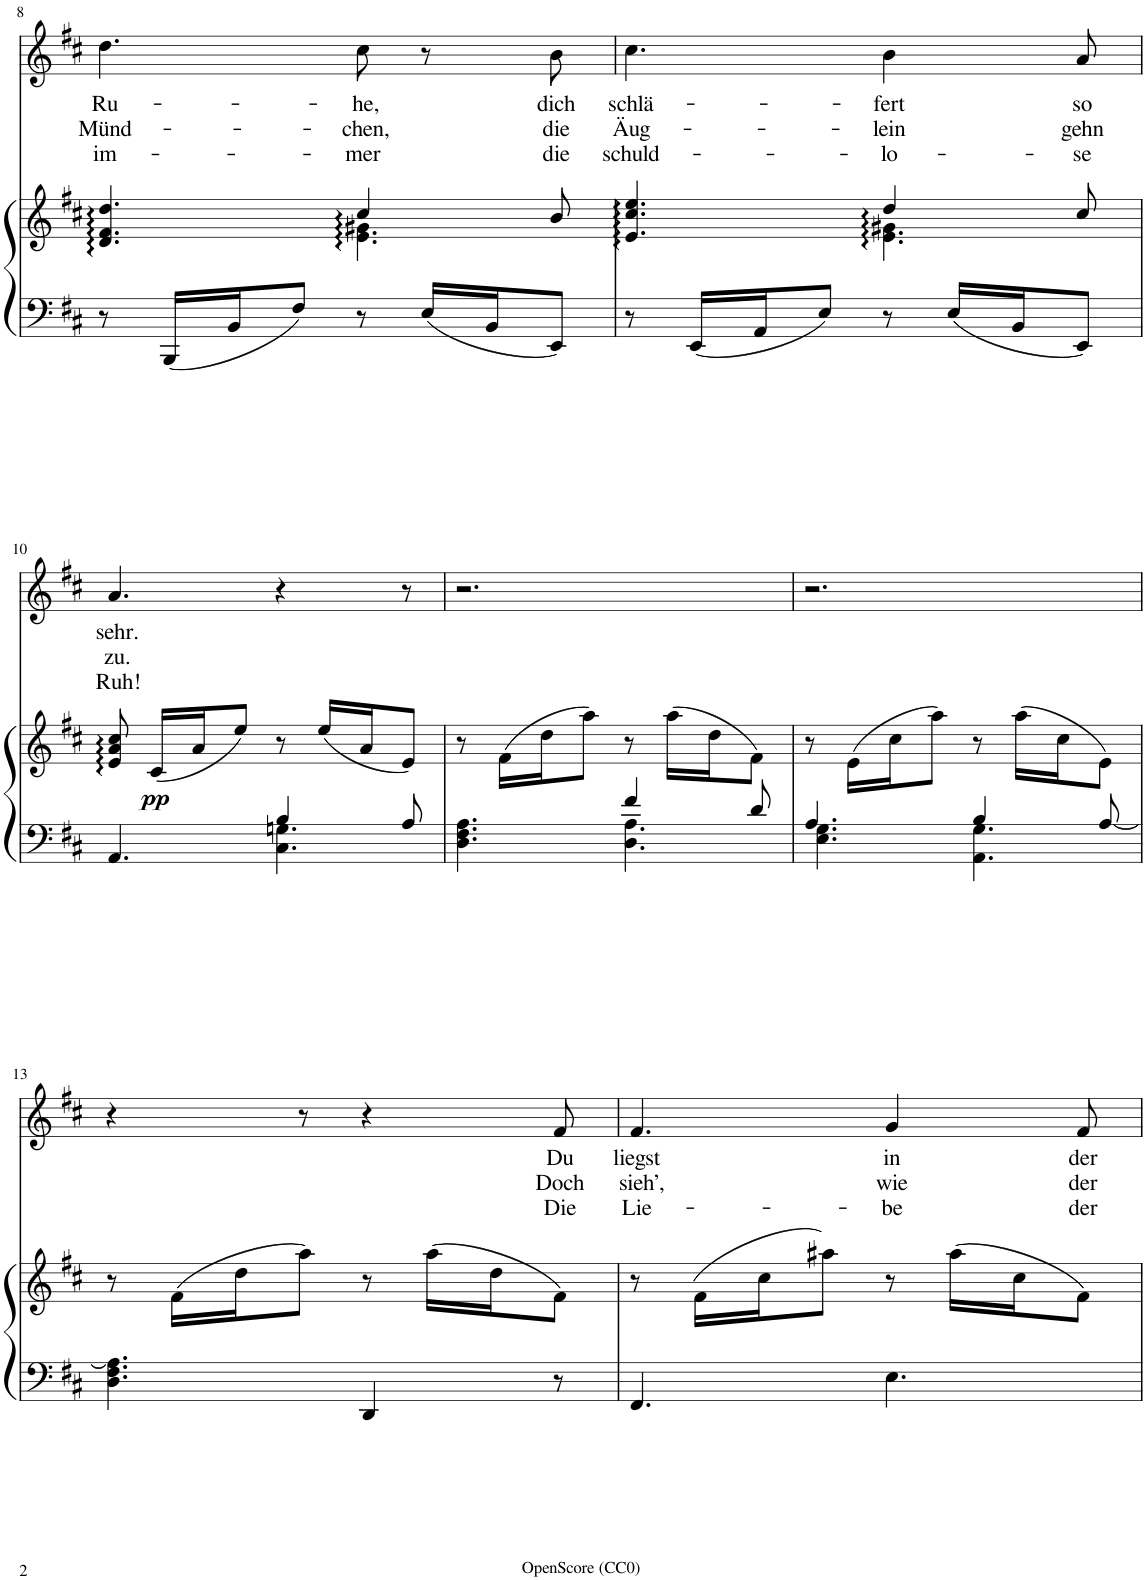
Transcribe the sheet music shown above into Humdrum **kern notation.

**kern	**kern	**dynam	**kern	**text	**text	**text
*part2	*part2	*part2	*part1	*part1	*part1	*part1
*staff3	*staff2	*staff2/3	*staff1	*staff1	*staff1	*staff1
*I"Piano	*	*	*I"Voice Gesang	*	*	*
*I'Pno	*	*	*	*	*	*
!!LO:PB:g=z
*clefF4	*clefG2	*	*clefG2	*	*	*
*k[f#c#]	*k[f#c#]	*	*k[f#c#]	*	*	*
*M6/8	*M6/8	*	*M6/8	*	*	*
=8	=8	=8	=8	=8	=8	=8
*	*^	*	*	*	*	*
!	!	!	!	!	!LO:LY:b	!LO:LY:b	!LO:LY:b
8r	4.d/ 4.f#/ 4.dd/	4.ryy	.	4.dd\	Ru-	Münd-	im-
16BBB/LL	.	.	.	.	.	.	.
16BB/J	.	.	.	.	.	.	.
8F#/J	.	.	.	.	.	.	.
!	!	!	!	!	!LO:LY:b	!LO:LY:b	!LO:LY:b
8r	4cc#/	4.e\ 4.g#X\	.	8cc#\	-he,	-chen,	-mer
16E/LL	.	.	.	8r	.	.	.
16BB/J	.	.	.	.	.	.	.
!	!	!	!	!	!LO:LY:b	!LO:LY:b	!LO:LY:b
8EE/J	8b/	.	.	8b\	dich	die	die
=9	=9	=9	=9	=9	=9	=9	=9
!	!	!	!	!	!LO:LY:b	!LO:LY:b	!LO:LY:b
8r	4.e/ 4.cc#/ 4.ee/	4.ryy	.	4.cc#\	schlä-	Äug-	schuld-
16EE/LL	.	.	.	.	.	.	.
16AA/J	.	.	.	.	.	.	.
8E/J	.	.	.	.	.	.	.
!	!	!	!	!	!LO:LY:b	!LO:LY:b	!LO:LY:b
8r	4dd/	4.e\ 4.g#X\	.	4b\	-fert	-lein	-lo-
16E/LL	.	.	.	.	.	.	.
16BB/J	.	.	.	.	.	.	.
!	!	!	!	!	!LO:LY:b	!LO:LY:b	!LO:LY:b
8EE/J	8cc#/	.	.	8a/	so	gehn	-se
*	*v	*v	*	*	*	*	*
!!LO:LB:g=z
=10	=10	=10	=10	=10	=10	=10
*^	*	*	*	*	*	*
!	!	!	!	!	!LO:LY:b	!LO:LY:b	!LO:LY:b
4.AA/	4.ryy	8e/ 8a/ 8cc#/	.	4.a/	sehr.	zu.	Ruh!
!	!	!	!LO:DY:b	!	!	!	!
.	.	(16c#/LL	pp	.	.	.	.
.	.	16a/J	.	.	.	.	.
.	.	8ee/J)	.	.	.	.	.
4B/	4.C#\ 4.Gn\	8r	.	4r	.	.	.
.	.	(16ee/LL	.	.	.	.	.
.	.	16a/J	.	.	.	.	.
8A/	.	8e/J)	.	8r	.	.	.
=11	=11	=11	=11	=11	=11	=11	=11
4.D\ 4.F#\ 4.A\	4.ryy	8r	.	2.r	.	.	.
.	.	(16f#\LL	.	.	.	.	.
.	.	16dd\J	.	.	.	.	.
.	.	8aa\J)	.	.	.	.	.
4f#/	4.D\ 4.A\	8r	.	.	.	.	.
.	.	(16aa\LL	.	.	.	.	.
.	.	16dd\J	.	.	.	.	.
8d/	.	8f#\J)	.	.	.	.	.
=12	=12	=12	=12	=12	=12	=12	=12
4.A/	4.E\ 4.G\	8r	.	2.r	.	.	.
.	.	(16e\LL	.	.	.	.	.
.	.	16cc#\J	.	.	.	.	.
.	.	8aa\J)	.	.	.	.	.
4B/	4.AA\ 4.G\	8r	.	.	.	.	.
.	.	(16aa\LL	.	.	.	.	.
.	.	16cc#\J	.	.	.	.	.
[<8A/	.	8e\J)	.	.	.	.	.
*v	*v	*	*	*	*	*	*
!!LO:LB:g=z
=13	=13	=13	=13	=13	=13	=13
4.D\ 4.F#\ 4.A\]	8r	.	4r	.	.	.
.	(16f#\LL	.	.	.	.	.
.	16dd\J	.	.	.	.	.
.	8aa\J)	.	8r	.	.	.
4DD/	8r	.	4r	.	.	.
.	(16aa\LL	.	.	.	.	.
.	16dd\J	.	.	.	.	.
!	!	!	!	!LO:LY:b	!LO:LY:b	!LO:LY:b
8r	8f#\J)	.	8f#/	Du	Doch	Die
=14	=14	=14	=14	=14	=14	=14
!	!	!	!	!LO:LY:b	!LO:LY:b	!LO:LY:b
4.FF#/	8r	.	4.f#/	liegst	sieh’,	Lie-
.	(16f#\LL	.	.	.	.	.
.	16cc#\J	.	.	.	.	.
.	8aa#X\J)	.	.	.	.	.
!	!	!	!	!LO:LY:b	!LO:LY:b	!LO:LY:b
4.E\	8r	.	4g/	in	wie	-be
.	(16aa#\LL	.	.	.	.	.
.	16cc#\J	.	.	.	.	.
!	!	!	!	!LO:LY:b	!LO:LY:b	!LO:LY:b
.	8f#\J)	.	8f#/	der	der	der
=	=	=	=	=	=	=
*-	*-	*-	*-	*-	*-	*-
